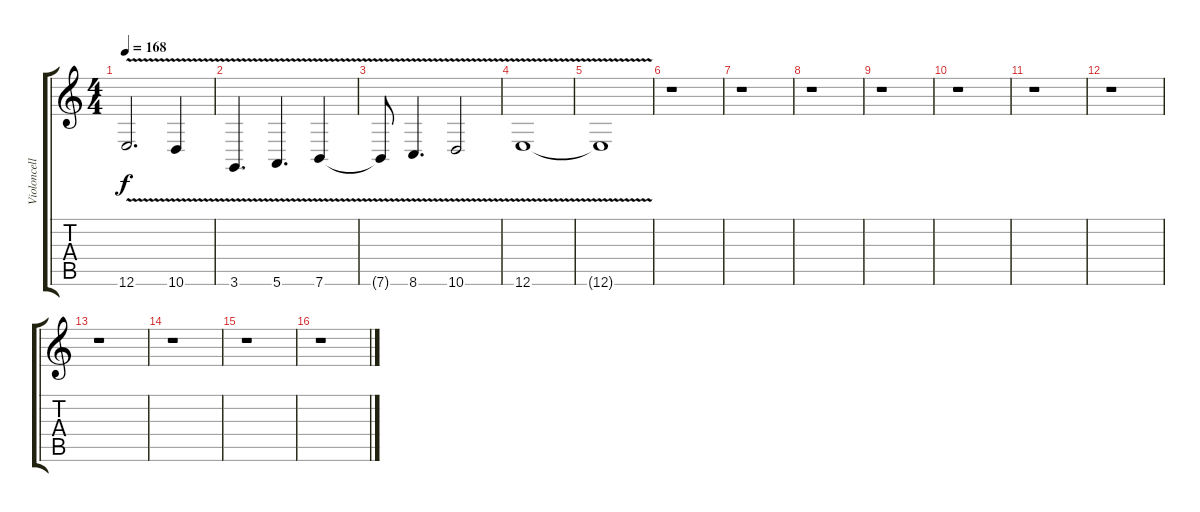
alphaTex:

\track ("Violoncello" "Violoncell") {instrument cello}
\staff {score tabs}
\tuning (E4 B3 G3 D3 A2 E2) {hide}
\ts (4 4)
\tempo 168
\clef g2
\ks c
12.6{v t}.2{d dy f} 10.6{v}.4 |
3.6{v}.4{d} 5.6{v}.4{d} 7.6{v}.4 |
7.6{v t}.8 8.6{v}.4{d} 10.6{v}.2 |
12.6{v}.1 |
12.6{t}.1 |
r.1 |
r.1 |
r.1 |
r.1 |
r.1 |
r.1 |
r.1 |
r.1 |
r.1 |
r.1 |
r.1
